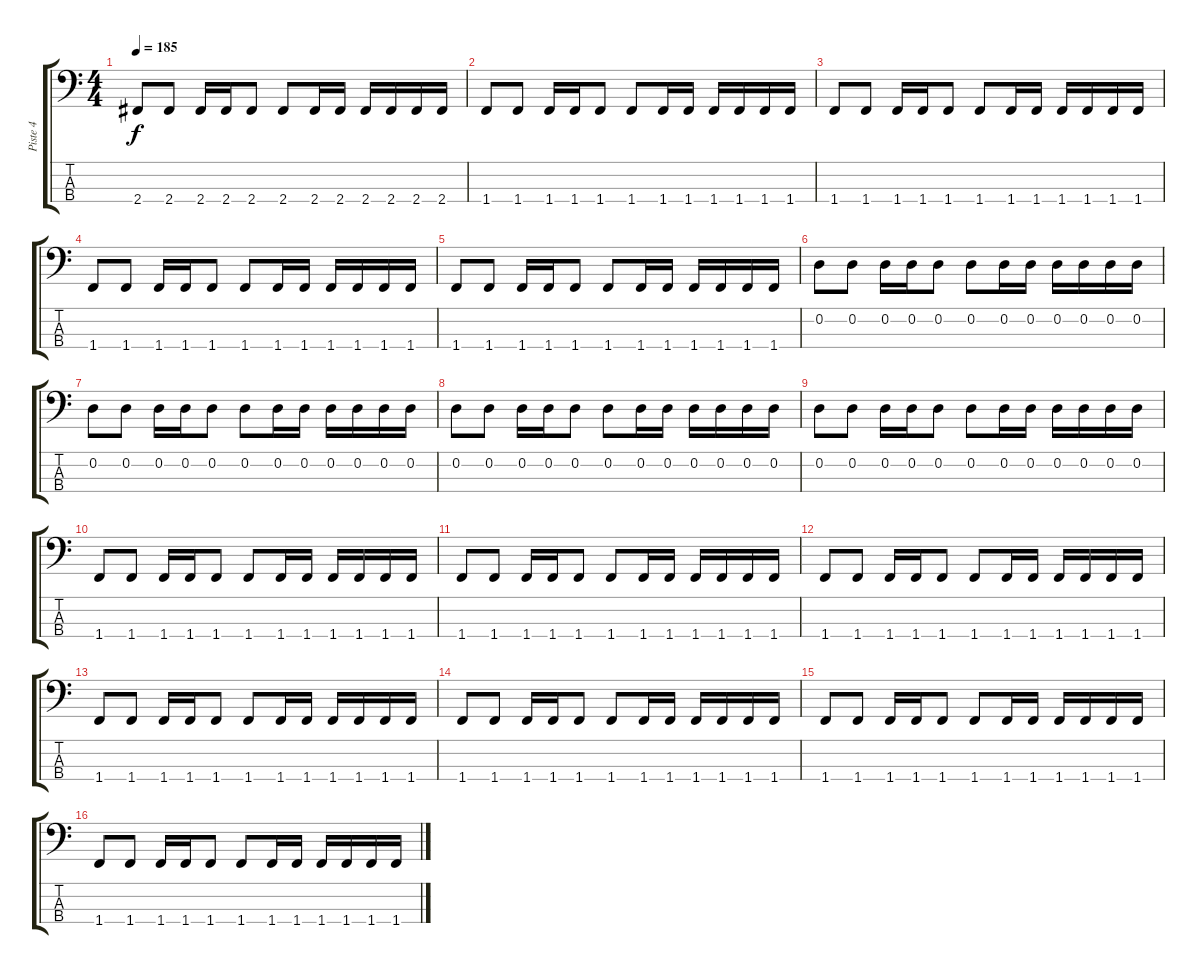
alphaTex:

\track ("Piste 4" "Piste 4") {instrument electricbassfinger}
\staff {score tabs}
\tuning (G2 D2 A1 E1) {hide}
\ts (4 4)
\tempo 185
\clef f4
\ks c
2.4.8{dy f} 2.4.8 2.4.16 2.4.16 2.4.8 2.4.8 2.4.16 2.4.16 2.4.16 2.4.16 2.4.16 2.4.16 |
1.4.8 1.4.8 1.4.16 1.4.16 1.4.8 1.4.8 1.4.16 1.4.16 1.4.16 1.4.16 1.4.16 1.4.16 |
1.4.8 1.4.8 1.4.16 1.4.16 1.4.8 1.4.8 1.4.16 1.4.16 1.4.16 1.4.16 1.4.16 1.4.16 |
1.4.8 1.4.8 1.4.16 1.4.16 1.4.8 1.4.8 1.4.16 1.4.16 1.4.16 1.4.16 1.4.16 1.4.16 |
1.4.8 1.4.8 1.4.16 1.4.16 1.4.8 1.4.8 1.4.16 1.4.16 1.4.16 1.4.16 1.4.16 1.4.16 |
\section ("" "")
0.2.8 0.2.8 0.2.16 0.2.16 0.2.8 0.2.8 0.2.16 0.2.16 0.2.16 0.2.16 0.2.16 0.2.16 |
0.2.8 0.2.8 0.2.16 0.2.16 0.2.8 0.2.8 0.2.16 0.2.16 0.2.16 0.2.16 0.2.16 0.2.16 |
0.2.8 0.2.8 0.2.16 0.2.16 0.2.8 0.2.8 0.2.16 0.2.16 0.2.16 0.2.16 0.2.16 0.2.16 |
0.2.8 0.2.8 0.2.16 0.2.16 0.2.8 0.2.8 0.2.16 0.2.16 0.2.16 0.2.16 0.2.16 0.2.16 |
\section ("" "")
1.4.8 1.4.8 1.4.16 1.4.16 1.4.8 1.4.8 1.4.16 1.4.16 1.4.16 1.4.16 1.4.16 1.4.16 |
1.4.8 1.4.8 1.4.16 1.4.16 1.4.8 1.4.8 1.4.16 1.4.16 1.4.16 1.4.16 1.4.16 1.4.16 |
1.4.8 1.4.8 1.4.16 1.4.16 1.4.8 1.4.8 1.4.16 1.4.16 1.4.16 1.4.16 1.4.16 1.4.16 |
1.4.8 1.4.8 1.4.16 1.4.16 1.4.8 1.4.8 1.4.16 1.4.16 1.4.16 1.4.16 1.4.16 1.4.16 |
1.4.8 1.4.8 1.4.16 1.4.16 1.4.8 1.4.8 1.4.16 1.4.16 1.4.16 1.4.16 1.4.16 1.4.16 |
1.4.8 1.4.8 1.4.16 1.4.16 1.4.8 1.4.8 1.4.16 1.4.16 1.4.16 1.4.16 1.4.16 1.4.16 |
1.4.8 1.4.8 1.4.16 1.4.16 1.4.8 1.4.8 1.4.16 1.4.16 1.4.16 1.4.16 1.4.16 1.4.16
